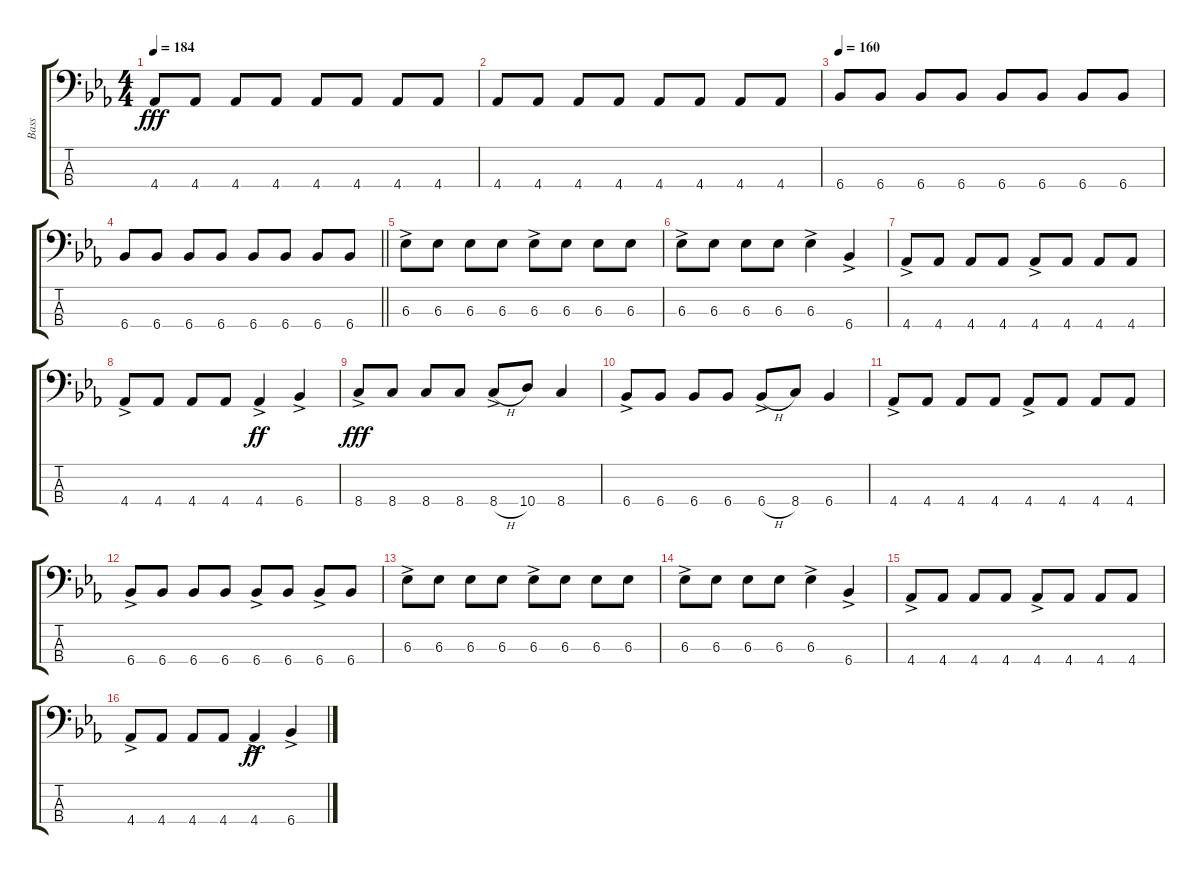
\track ("Bass" "Bass") {instrument electricbassfinger}
\staff {score tabs}
\tuning (G2 D2 A1 E1) {hide}
\ts (4 4)
\tempo 184
\clef f4
\ks eb
4.4.8{dy fff} 4.4.8 4.4.8 4.4.8 4.4.8 4.4.8 4.4.8 4.4.8 |
4.4.8 4.4.8 4.4.8 4.4.8 4.4.8 4.4.8 4.4.8 4.4.8 |
\tempo 160
6.4.8 6.4.8 6.4.8 6.4.8 6.4.8 6.4.8 6.4.8 6.4.8 |
\barLineRight lightlight
6.4.8 6.4.8 6.4.8 6.4.8 6.4.8 6.4.8 6.4.8 6.4.8 |
6.3{ac}.8 6.3.8 6.3.8 6.3.8 6.3{ac}.8 6.3.8 6.3.8 6.3.8 |
6.3{ac}.8 6.3.8 6.3.8 6.3.8 6.3{ac}.4 6.4{ac}.4 |
4.4{ac}.8 4.4.8 4.4.8 4.4.8 4.4{ac}.8 4.4.8 4.4.8 4.4.8 |
4.4{ac}.8 4.4.8 4.4.8 4.4.8 4.4{ac}.4{dy ff} 6.4{ac}.4 |
8.4{ac}.8{dy fff} 8.4.8 8.4.8 8.4.8 8.4{h ac}.8 10.4.8 8.4.4 |
6.4{ac}.8 6.4.8 6.4.8 6.4.8 6.4{h ac}.8 8.4.8 6.4.4 |
4.4{ac}.8 4.4.8 4.4.8 4.4.8 4.4{ac}.8 4.4.8 4.4.8 4.4.8 |
6.4{ac}.8 6.4.8 6.4.8 6.4.8 6.4{ac}.8 6.4.8 6.4{ac}.8 6.4.8 |
6.3{ac}.8 6.3.8 6.3.8 6.3.8 6.3{ac}.8 6.3.8 6.3.8 6.3.8 |
6.3{ac}.8 6.3.8 6.3.8 6.3.8 6.3{ac}.4 6.4{ac}.4 |
4.4{ac}.8 4.4.8 4.4.8 4.4.8 4.4{ac}.8 4.4.8 4.4.8 4.4.8 |
4.4{ac}.8 4.4.8 4.4.8 4.4.8 4.4{ac}.4{dy ff} 6.4{ac}.4
